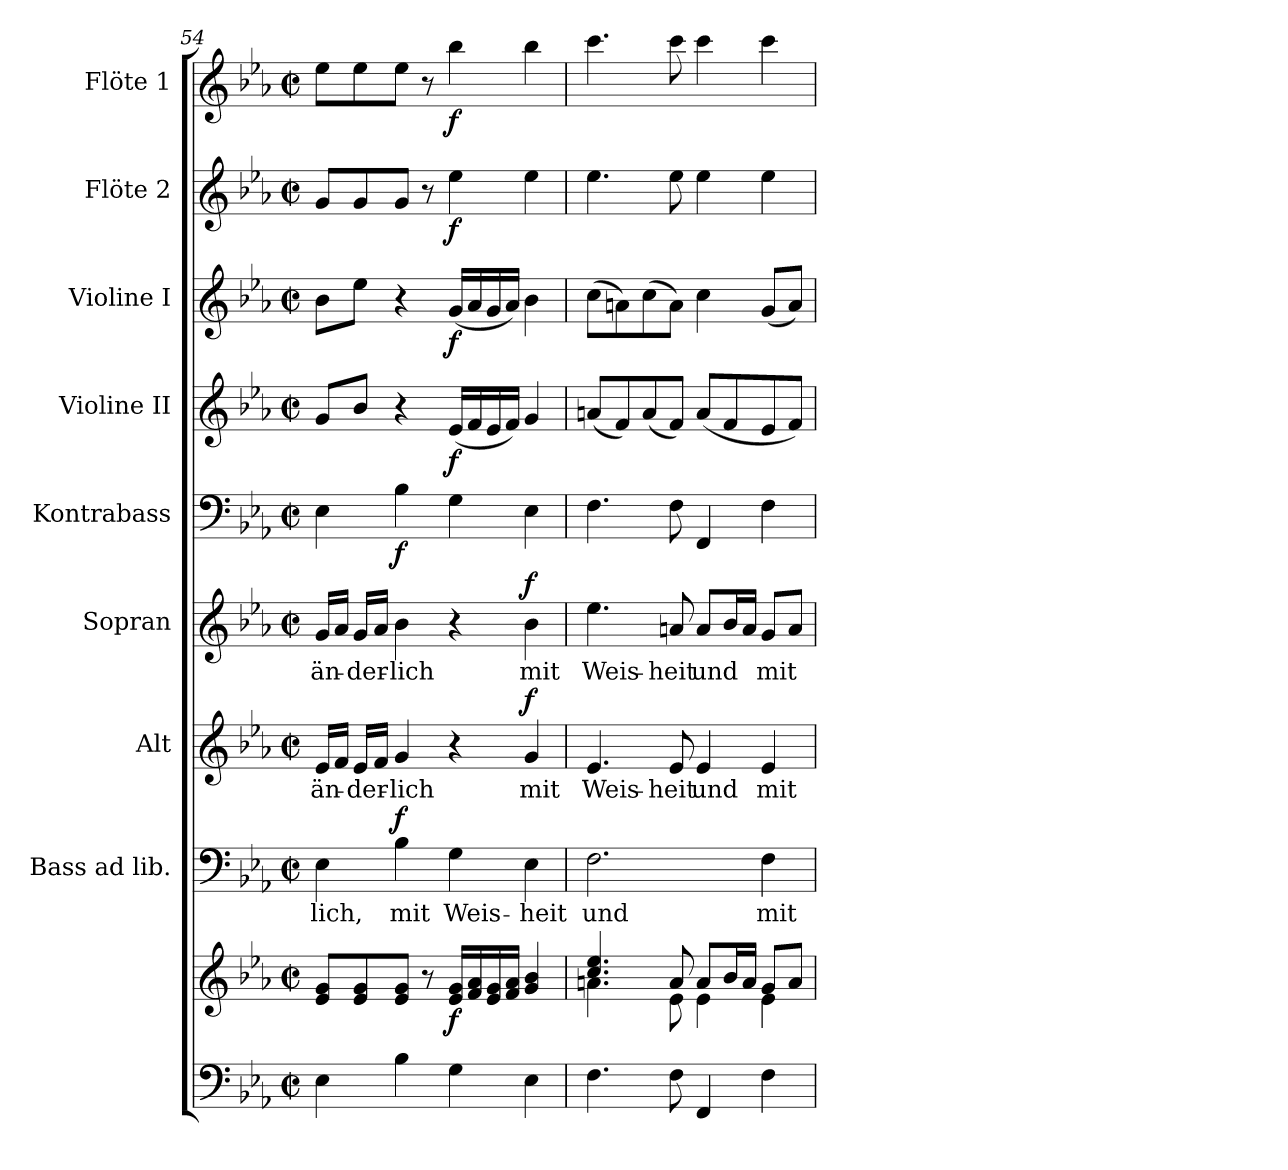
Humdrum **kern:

**kern	**kern	**dynam	**kern	**text	**dynam	**kern	**text	**dynam	**kern	**text	**dynam	**kern	**dynam	**kern	**dynam	**kern	**dynam	**kern	**dynam	**kern	**dynam
*part9	*part9	*part9	*part8	*part8	*part8	*part7	*part7	*part7	*part6	*part6	*part6	*part5	*part5	*part4	*part4	*part3	*part3	*part2	*part2	*part1	*part1
*staff10	*staff9	*staff9/10	*staff8	*staff8	*staff8	*staff7	*staff7	*staff7	*staff6	*staff6	*staff6	*staff5	*staff5	*staff4	*staff4	*staff3	*staff3	*staff2	*staff2	*staff1	*staff1
*	*	*	*I"Bass ad lib.	*	*	*I"Alt	*	*	*I"Sopran	*	*	*I"Kontrabass	*	*I"Violine II	*	*I"Violine I	*	*I"Flöte 2	*	*I"Flöte 1	*
*	*	*	*I'B.	*	*	*I'A.	*	*	*I'S.	*	*	*I'Kb.	*	*I'Vl. II	*	*I'Vl. I	*	*I'Fl. 2	*	*I'Fl. 1	*
*clefF4	*clefG2	*	*clefF4	*	*	*clefG2	*	*	*clefG2	*	*	*clefF4	*	*clefG2	*	*clefG2	*	*clefG2	*	*clefG2	*
*	*	*	*	*	*	*	*	*	*	*	*	*ITrd7c12	*	*	*	*	*	*	*	*	*
*k[b-e-a-]	*k[b-e-a-]	*	*k[b-e-a-]	*	*	*k[b-e-a-]	*	*	*k[b-e-a-]	*	*	*k[b-e-a-]	*	*k[b-e-a-]	*	*k[b-e-a-]	*	*k[b-e-a-]	*	*k[b-e-a-]	*
*E-:	*E-:	*	*E-:	*	*	*E-:	*	*	*E-:	*	*	*E-:	*	*E-:	*	*E-:	*	*E-:	*	*E-:	*
*M2/2	*M2/2	*	*M2/2	*	*	*M2/2	*	*	*M2/2	*	*	*M2/2	*	*M2/2	*	*M2/2	*	*M2/2	*	*M2/2	*
*met(c|)	*met(c|)	*	*met(c|)	*	*	*met(c|)	*	*	*met(c|)	*	*	*met(c|)	*	*met(c|)	*	*met(c|)	*	*met(c|)	*	*met(c|)	*
=54	=54	=54	=54	=54	=54	=54	=54	=54	=54	=54	=54	=54	=54	=54	=54	=54	=54	=54	=54	=54	=54
!	!	!	!	!LO:LY:b	!	!	!LO:LY:b	!	!	!LO:LY:b	!	!	!	!	!	!	!	!	!	!	!
4E-\	8e-/ 8g/L	.	4E-\	-lich,	.	16e-/LL	-än-	.	16g/LL	-än-	.	4EE-\	.	8g/L	.	8b-\L	.	8g/L	.	8ee-\L	.
.	.	.	.	.	.	16f/JJ	.	.	16a-/JJ	.	.	.	.	.	.	.	.	.	.	.	.
!	!	!	!	!	!	!	!LO:LY:b	!	!	!LO:LY:b	!	!	!	!	!	!	!	!	!	!	!
.	8e-/ 8g/	.	.	.	.	16e-/LL	-der-	.	16g/LL	-der-	.	.	.	8b-/J	.	8ee-\J	.	8g/	.	8ee-\	.
.	.	.	.	.	.	16f/JJ	.	.	16a-/JJ	.	.	.	.	.	.	.	.	.	.	.	.
!	!	!	!	!LO:LY:b	!LO:DY:a	!	!LO:LY:b	!	!	!LO:LY:b	!	!	!LO:DY:b	!	!	!	!	!	!	!	!
4B-\	8e-/ 8g/J	.	4B-\	mit	f	4g/	-lich	.	4b-\	-lich	.	4BB-\	f	4r	.	4r	.	8g/J	.	8ee-\J	.
.	8r	.	.	.	.	.	.	.	.	.	.	.	.	.	.	.	.	8r	.	8r	.
!	!	!LO:DY:b	!	!LO:LY:b	!	!	!	!	!	!	!	!	!	!	!LO:DY:b	!	!LO:DY:b	!	!LO:DY:b	!	!LO:DY:b
4G\	16e-/ 16g/LL	f	4G\	Weis-	.	4r	.	.	4r	.	.	4GG\	.	(<16e-/LL	f	(<16g/LL	f	4ee-\	f	4bb-\	f
.	16f/ 16a-/	.	.	.	.	.	.	.	.	.	.	.	.	16f/	.	16a-/	.	.	.	.	.
.	16e-/ 16g/	.	.	.	.	.	.	.	.	.	.	.	.	16e-/	.	16g/	.	.	.	.	.
.	16f/ 16a-/JJ	.	.	.	.	.	.	.	.	.	.	.	.	16f/JJ)	.	16a-/JJ)	.	.	.	.	.
!	!	!	!	!LO:LY:b	!	!	!LO:LY:b	!LO:DY:a	!	!LO:LY:b	!LO:DY:a	!	!	!	!	!	!	!	!	!	!
4E-\	4g/ 4b-/	.	4E-\	-heit	.	4g/	mit	f	4b-\	mit	f	4EE-\	.	4g/	.	4b-\	.	4ee-\	.	4bb-\	.
=55	=55	=55	=55	=55	=55	=55	=55	=55	=55	=55	=55	=55	=55	=55	=55	=55	=55	=55	=55	=55	=55
*	*^	*	*	*	*	*	*	*	*	*	*	*	*	*	*	*	*	*	*	*	*
!	!	!	!	!	!LO:LY:b	!	!	!LO:LY:b	!	!	!LO:LY:b	!	!	!	!	!	!	!	!	!	!	!
4.F\	4.cc/ 4.ee-/	4.an\	.	2.F\	und	.	4.e-/	Weis-	.	4.ee-\	Weis-	.	4.FF\	.	(<8an/L	.	(>8cc\L	.	4.ee-\	.	4.ccc\	.
.	.	.	.	.	.	.	.	.	.	.	.	.	.	.	8f/)	.	8an\)	.	.	.	.	.
.	.	.	.	.	.	.	.	.	.	.	.	.	.	.	(<8a/	.	(>8cc\	.	.	.	.	.
!	!	!	!	!	!	!	!	!LO:LY:b	!	!	!LO:LY:b	!	!	!	!	!	!	!	!	!	!	!
8F\	8a/	8e-\	.	.	.	.	8e-/	-heit	.	8an/	-heit	.	8FF\	.	8f/J)	.	8a\J)	.	8ee-\	.	8ccc\	.
!	!	!	!	!	!	!	!	!LO:LY:b	!	!	!LO:LY:b	!	!	!	!	!	!	!	!	!	!	!
4FF/	8a/L	4e-\	.	.	.	.	4e-/	und	.	8a/L	und	.	4FFF/	.	(<8a/L	.	4cc\	.	4ee-\	.	4ccc\	.
.	16b-/L	.	.	.	.	.	.	.	.	16b-/L	.	.	.	.	8f/	.	.	.	.	.	.	.
.	16a/JJ	.	.	.	.	.	.	.	.	16a/JJ	.	.	.	.	.	.	.	.	.	.	.	.
!	!	!	!	!	!LO:LY:b	!	!	!LO:LY:b	!	!	!LO:LY:b	!	!	!	!	!	!	!	!	!	!	!
4F\	8g/L	4e-\	.	4F\	mit	.	4e-/	mit	.	8g/L	mit	.	4FF\	.	8e-/	.	(<8g/L	.	4ee-\	.	4ccc\	.
.	8a/J	.	.	.	.	.	.	.	.	8a/J	.	.	.	.	8f/J)	.	8a/J)	.	.	.	.	.
*	*v	*v	*	*	*	*	*	*	*	*	*	*	*	*	*	*	*	*	*	*	*	*
=	=	=	=	=	=	=	=	=	=	=	=	=	=	=	=	=	=	=	=	=	=
*-	*-	*-	*-	*-	*-	*-	*-	*-	*-	*-	*-	*-	*-	*-	*-	*-	*-	*-	*-	*-	*-
